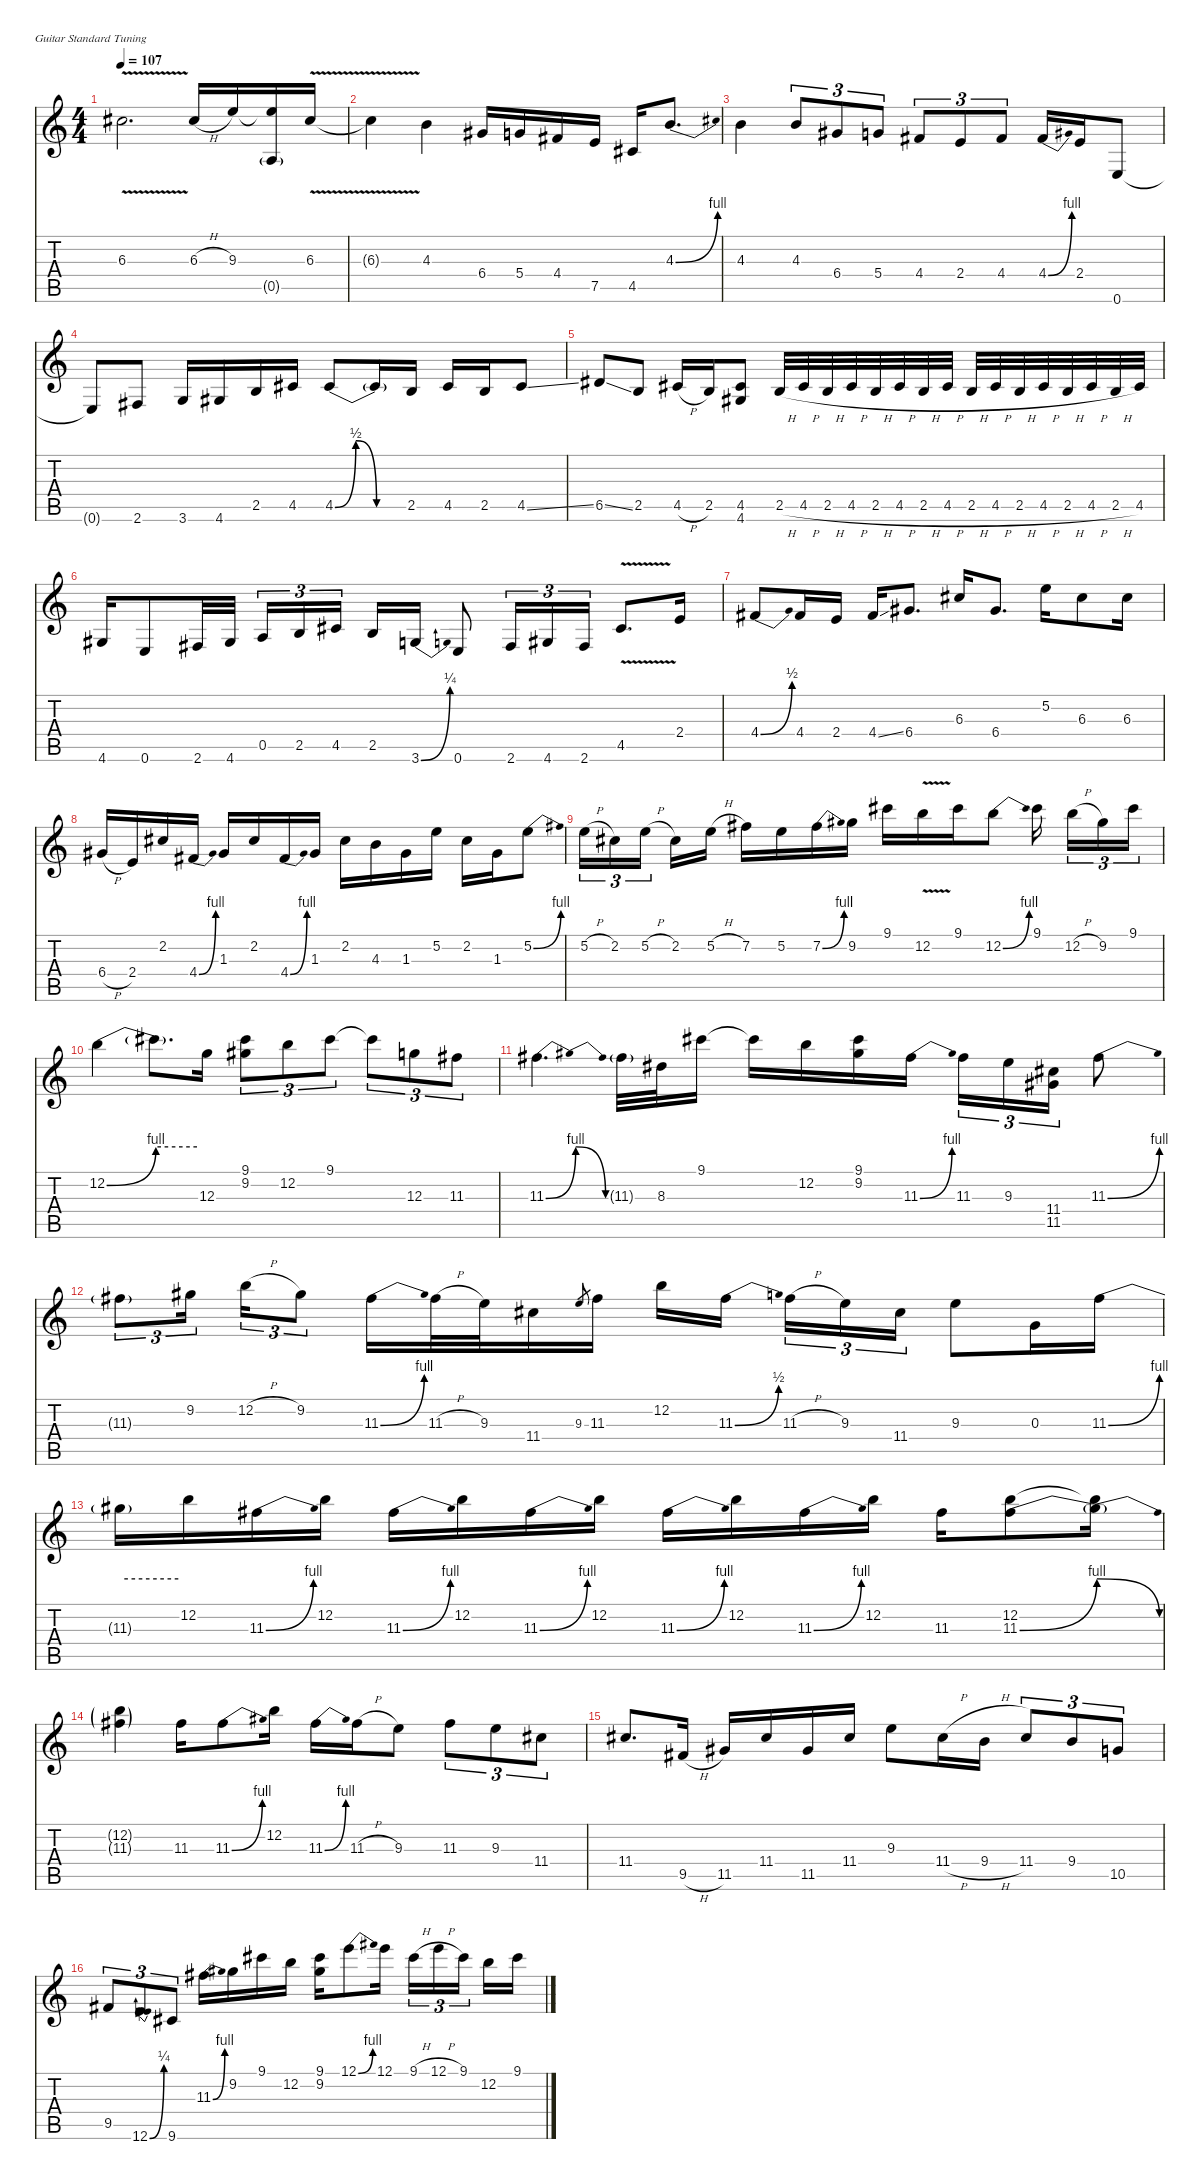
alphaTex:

\defaultSystemsLayout 4
\hideDynamics
\bracketExtendMode nobrackets
\singleTrackTrackNamePolicy hidden
\multiTrackTrackNamePolicy hidden
\firstSystemTrackNameMode fullname
\firstSystemTrackNameOrientation horizontal
\otherSystemsTrackNameOrientation horizontal
\track ("Overdub 2" "jz.guit.") {instrument electricguitarjazz}
\staff {score tabs}
\tuning (E4 B3 G3 D3 A2 E2)
\ts (4 4)
\tempo 107
\clef g2
\ks c
6.3{v acc #}.2{d dy f instrument electricguitarjazz beam Down} 6.3{h acc #}.16{beam Up} 9.3.16{beam Up} (9.3{t} 0.5{g}).16{beam Up} 6.3{v acc #}.16{beam Up} |
6.3{v t acc #}.4{beam Down} 4.3.4{beam Down} 6.4{acc #}.16{beam Up} 5.4.16{beam Up} 4.4{acc #}.16{beam Up} 7.5.16{beam Up} 4.5{acc #}.16{beam Up} 4.3{be (bend 0 0 30 4)}.8{d beam Up} |
4.3.4{beam Down} 4.3.8{tu (3 2) beam Up} 6.4{acc #}.8{tu (3 2) beam Up} 5.4.8{tu (3 2) beam Up} 4.4{acc #}.8{tu (3 2) beam Up} 2.4.8{tu (3 2) beam Up} 4.4{acc #}.8{tu (3 2) beam Up} 4.4{be (bend 0 0 30 4) acc #}.16{beam Up} 2.4.16{beam Up} 0.6.8{beam Up} |
0.6{t}.8{beam Up} 2.6{acc #}.8{beam Up} 3.6.16{beam Up} 4.6{acc #}.16{beam Up} 2.5.16{beam Up} 4.5{acc #}.16{beam Up} 4.5{be (bendrelease 0 0 30 2 30 2 60 0) acc #}.8{beam Up} 4.5{be (hold 0 0 60 0) t acc #}.16{beam Up} 2.5.16{beam Up} 4.5{acc #}.16{beam Up} 2.5.16{beam Up} 4.5{ss acc #}.8{beam Up} |
6.5{ss acc #}.8{beam Up} 2.5.8{beam Up} 4.5{h acc #}.16{beam Up} 2.5.16{beam Up} (4.5{acc #} 4.6{acc #}).8{beam Up} 2.5{h}.32{beam Up} 4.5{h acc #}.32{beam Up} 2.5{h}.32{beam Up} 4.5{h acc #}.32{beam Up} 2.5{h}.32{beam Up} 4.5{h acc #}.32{beam Up} 2.5{h}.32{beam Up} 4.5{h acc #}.32{beam Up} 2.5{h}.32{beam Up} 4.5{h acc #}.32{beam Up} 2.5{h}.32{beam Up} 4.5{h acc #}.32{beam Up} 2.5{h}.32{beam Up} 4.5{h acc #}.32{beam Up} 2.5{h}.32{beam Up} 4.5{acc #}.32{beam Up} |
4.6{acc #}.16{beam Up} 0.6.8{beam Up} 2.6{acc #}.32{beam Up} 4.6{acc #}.32{beam Up} 0.5.16{tu (3 2) beam Up} 2.5.16{tu (3 2) beam Up} 4.5{acc #}.16{tu (3 2) beam Up} 2.5.16{beam Up} 3.6{be (bend 0 0 30 1)}.16{beam Up} 0.6.8{beam Up} 2.6{acc #}.16{tu (3 2) beam Up} 4.6{acc #}.16{tu (3 2) beam Up} 2.6{acc #}.16{tu (3 2) beam Up} 4.5{v acc #}.8{d beam Up} 2.4.16{beam Up} |
4.4{be (bend 0 0 30 2) acc #}.8{beam Up} 4.4{acc #}.16{beam Up} 2.4.16{beam Up} 4.4{ss acc #}.16{beam Up} 6.4{acc #}.8{d beam Up} 6.3{acc #}.16{beam Up} 6.4{acc #}.8{d beam Up} 5.2.16{beam Down} 6.3{acc #}.8{beam Down} 6.3{acc #}.16{beam Down} |
6.4{h acc #}.16{beam Up} 2.4.16{beam Up} 2.2{acc #}.16{beam Up} 4.4{be (bend 0 0 30 4) acc #}.16{beam Up} 1.3{acc #}.16{beam Up} 2.2{acc #}.16{beam Up} 4.4{be (bend 0 0 30 4) acc #}.16{beam Up} 1.3{acc #}.16{beam Up} 2.2{acc #}.16{beam Down} 4.3.16{beam Down} 1.3{acc #}.16{beam Down} 5.2.16{beam Down} 2.2{acc #}.16{beam Down} 1.3{acc #}.16{beam Down} 5.2{be (bend 0 0 30 4)}.8{beam Down} |
5.2{h}.16{tu (3 2) beam Down} 2.2{acc #}.16{tu (3 2) beam Down} 5.2{h}.16{tu (3 2) beam Down} 2.2{acc #}.16{beam Down} 5.2{h}.16{beam Down} 7.2{acc #}.16{beam Down} 5.2.16{beam Down} 7.2{be (bend 0 0 30 4) acc #}.16{beam Down} 9.2{acc #}.16{beam Down} 9.1{acc #}.16{beam Down} 12.2{v}.16{beam Down} 9.1{acc #}.16{beam Down} 12.2{be (bend 0 0 30 4)}.8{beam Down} 9.1{acc #}.16{beam Down} 12.2{h}.16{tu (3 2) beam Down} 9.2{acc #}.16{tu (3 2) beam Down} 9.1{acc #}.16{tu (3 2) beam Down} |
12.2{be (bend 0 0 60 4)}.4{beam Down} 12.2{be (hold 0 4 60 4) t}.8{d beam Down} 12.3.16{beam Down} (9.1{acc #} 9.2{acc #}).8{tu (3 2) beam Down} 12.2.8{tu (3 2) beam Down} 9.1{acc #}.8{tu (3 2) beam Down} 9.1{t acc #}.8{tu (3 2) beam Down} 12.3.8{tu (3 2) beam Down} 11.3{acc #}.8{tu (3 2) beam Down} |
11.3{be (bendrelease 0 0 15 4 30 4 45 0) acc #}.4{d beam Down} 11.3{g acc #}.32{beam Down} 8.3{acc #}.32{beam Down} 9.1{acc #}.16{beam Down} 9.1{t acc #}.16{beam Down} 12.2.16{beam Down} (9.1{acc #} 9.2{acc #}).16{beam Down} 11.3{be (bend 0 0 30 4) acc #}.16{beam Down} 11.3{acc #}.16{tu (3 2) beam Down} 9.3.16{tu (3 2) beam Down} (11.4{acc #} 11.5{acc #}).16{tu (3 2) beam Down} 11.3{be (bend 0 0 30 4) acc #}.8{beam Down} |
11.3{g acc #}.8{tu (3 2) beam Down} 9.2{acc #}.16{tu (3 2) beam Down} 12.2{h}.16{tu (3 2) beam Down} 9.2{acc #}.8{tu (3 2) beam Down} 11.3{be (bend 0 0 30 4) acc #}.16{beam Down} 11.3{h acc #}.32{beam Down} 9.3.32{beam Down} 11.4{acc #}.16{beam Down} 9.3.8{gr dy mf beam Up} 11.3{acc #}.16{dy f beam Down} 12.2.16{beam Down} 11.3{be (bend 0 0 30 2) acc #}.16{beam Down} 11.3{h acc #}.16{tu (3 2) beam Down} 9.3.16{tu (3 2) beam Down} 11.4{acc #}.16{tu (3 2) beam Down} 9.3.8{beam Down} 0.3.16{beam Down} 11.3{be (bend 0 0 60 4) acc #}.16{beam Down} |
11.3{be (hold 0 4 60 4) t}.16{beam Down} 12.2.16{beam Down} 11.3{be (bend 0 0 30 4) acc #}.16{beam Down} 12.2.16{beam Down} 11.3{be (bend 0 0 30 4) acc #}.16{beam Down} 12.2.16{beam Down} 11.3{be (bend 0 0 30 4) acc #}.16{beam Down} 12.2.16{beam Down} 11.3{be (bend 0 0 30 4) acc #}.16{beam Down} 12.2.16{beam Down} 11.3{be (bend 0 0 30 4) acc #}.16{beam Down} 12.2.16{beam Down} 11.3{acc #}.16{beam Down} (12.2 11.3{be (bend 0 0 60 4) acc #}).8{beam Down} (12.2{t} 11.3{be (release 0 4 60 0) t}).16{beam Down} |
(12.2{g} 11.3{g acc #}).4{beam Down} 11.3{acc #}.16{beam Down} 11.3{be (bend 0 0 30 4) acc #}.8{beam Down} 12.2.16{beam Down} 11.3{be (bend 0 0 30 4) acc #}.16{beam Down} 11.3{h acc #}.16{beam Down} 9.3.8{beam Down} 11.3{acc #}.8{tu (3 2) beam Down} 9.3.8{tu (3 2) beam Down} 11.4{acc #}.8{tu (3 2) beam Down} |
11.4{acc #}.8{d beam Up} 9.5{h acc #}.16{beam Up} 11.5{acc #}.16{beam Up} 11.4{acc #}.16{beam Up} 11.5{acc #}.16{beam Up} 11.4{acc #}.16{beam Up} 9.3.8{beam Down} 11.4{h acc #}.16{beam Down} 9.4{h}.16{beam Down} 11.4{acc #}.8{tu (3 2) beam Up} 9.4.8{tu (3 2) beam Up} 10.5.8{tu (3 2) beam Up} |
9.5{acc #}.8{tu (3 2) beam Up} 12.6{be (bend 0 0 30 1)}.8{tu (3 2) beam Up} 9.6{acc #}.8{tu (3 2) beam Up} 11.3{be (bend 0 0 30 4) acc #}.16{beam Down} 9.2{acc #}.16{beam Down} 9.1{acc #}.16{beam Down} 12.2.16{beam Down} (9.1{acc #} 9.2{acc #}).16{beam Down} 12.1{be (bend 0 0 30 4)}.8{beam Down} 12.1.16{beam Down} 9.1{h acc #}.16{tu (3 2) beam Down} 12.1{h}.16{tu (3 2) beam Down} 9.1{acc #}.16{tu (3 2) beam Down} 12.2.16{beam Down} 9.1{acc #}.16{beam Down}
